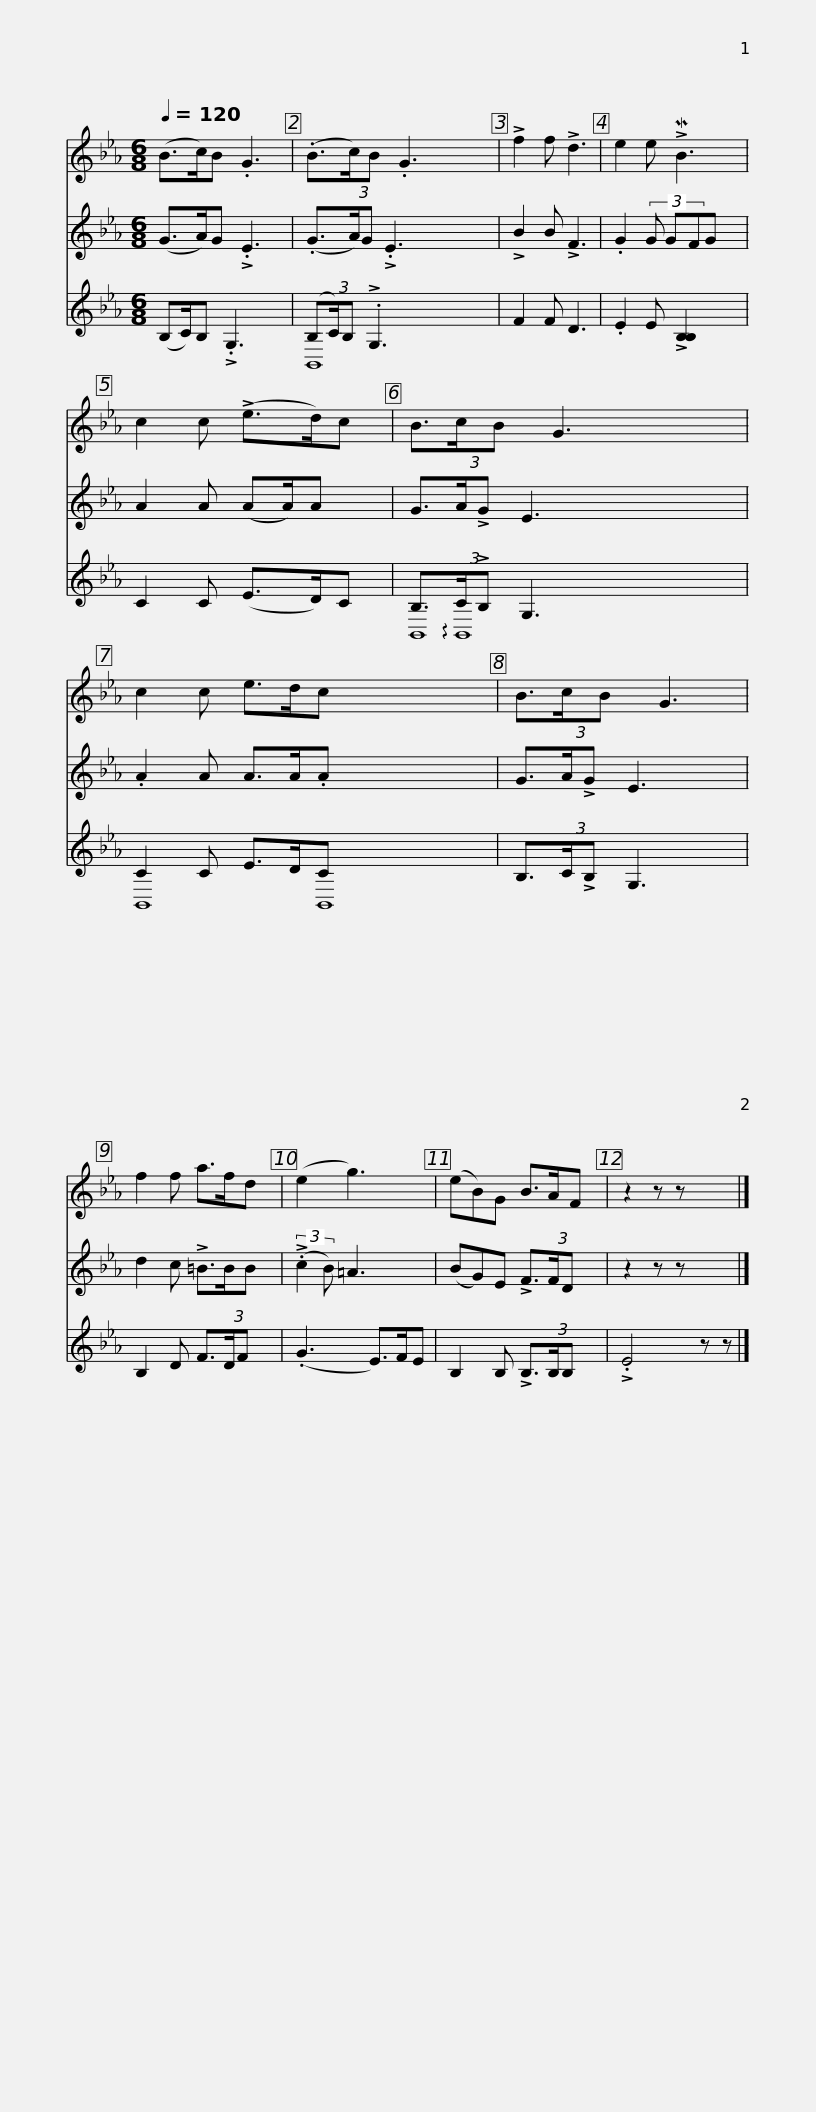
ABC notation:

X:1
%%score 1 2 ( 3 4 5 )
L:1/8
Q:1/4=120
M:6/8
I:linebreak $
K:Eb
V:1 treble
V:2 treble
V:3 treble
V:4 treble
V:5 treble
V:1
 (B>c)B .G3 | (.B>c)B .G3 x2 | !>!f2 f !>!d3 | e2 e !>!MB3 |$ c2 c (!>!e>d)c | %5
 B>cB G3 x7/2 | c2 c e>dc x7 | B>cB G3 |$ f2 f a>fd | (e2 g3) x | %10
 (eB)G B>AF | z2 z z x2 |] %12
V:2
 (G>A)G !>!.E3 | (.G3/2(3:2:2A/)G !>!.E3 x5/2 | !>!B2 B !>!F3 | .G2 (3G GFG x |$ A2 A (AA/)A x/ | %5
 G3/2(3:2:2A/!>!G E3 x4 | .A2 A A>A.A x7 | G3/2(3:2:2A/!>!G E3 x/ |$ d2 c !>!=B>BB | (3:2:2(!>!.c2 B) =A3 x | %10
 (BG)E !>!F3/2(3:2:2F/D x/ | z2 z z x2 |] %12
V:3
 (B,C/)B, !>!.G,3 x/ | (B,(3:2:2C/)B, !>!.G,3 x3 | F2 F D3 | .E2 E !>![B,B,]2 x |$ C2 C (E>D)C | %5
 B,3/2(3:2:2C/!>!B, G,3 x4 | C2 C E>DC x7 | B,3/2(3:2:2C/!>!B, G,3 x/ |$ B,2 D F3/2(3:2:2D/F x/ | (.G3 E>)FE | %10
 B,2 B, !>!B,3/2(3:2:2B,/B, x/ | !>!.E4 z z |] %12
V:4
 x6 | B,,8 | x6 | x6 |$ x6 | %5
 B,,8 x3/2 | B,,8 x5 | x6 |$ x6 | x6 | %10
 x6 | x6 |] %12
V:5
 x6 | x8 | x6 | x6 |$ x6 | %5
 x3/2 !arpeggio!B,,8 | x5 B,,8 | x6 |$ x6 | x6 | %10
 x6 | x6 |] %12
